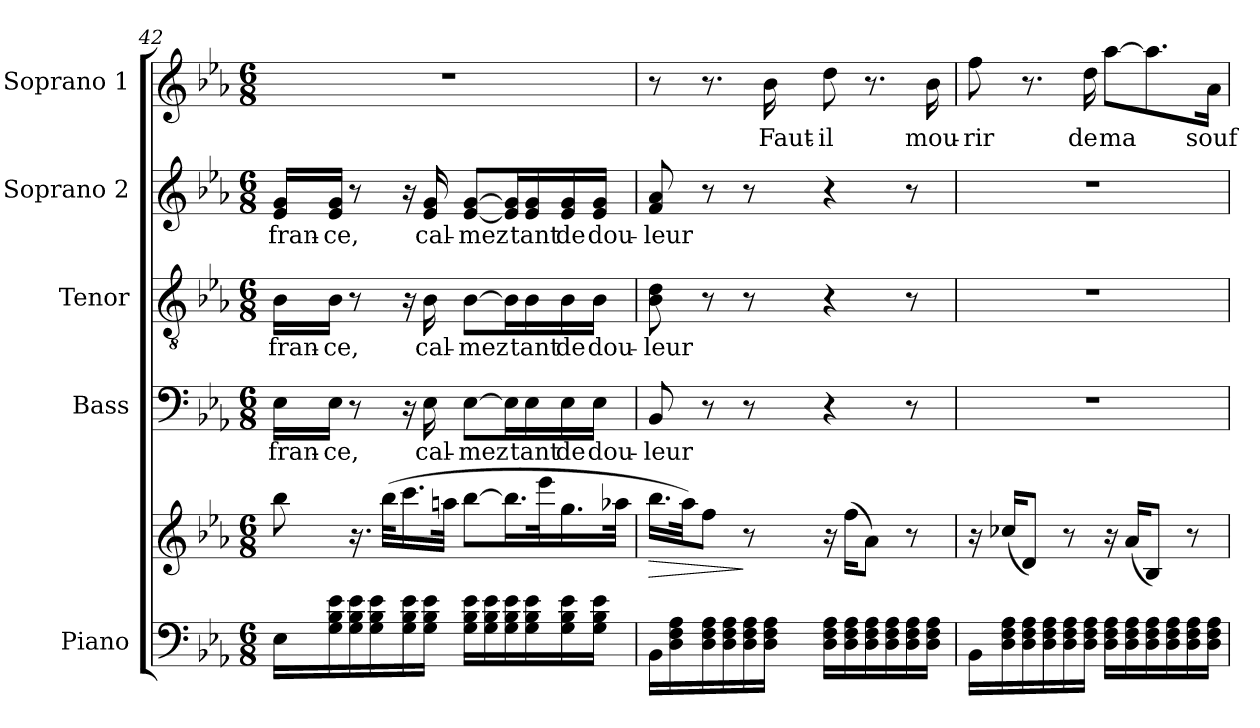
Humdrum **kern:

**kern	**kern	**dynam	**kern	**text	**kern	**text	**kern	**text	**kern	**text
*part5	*part5	*part5	*part4	*part4	*part3	*part3	*part2	*part2	*part1	*part1
*staff6	*staff5	*staff5/6	*staff4	*staff4	*staff3	*staff3	*staff2	*staff2	*staff1	*staff1
*I"Piano	*	*	*I"Bass	*	*I"Tenor	*	*I"Soprano 2	*	*I"Soprano 1	*
*I'Pno.	*	*	*I'Bas.	*	*I'Tén.	*	*I'Sop.	*	*	*
*clefF4	*clefG2	*	*clefF4	*	*clefGv2	*	*clefG2	*	*clefG2	*
*k[b-e-a-]	*k[b-e-a-]	*	*k[b-e-a-]	*	*k[b-e-a-]	*	*k[b-e-a-]	*	*k[b-e-a-]	*
*E-:	*E-:	*	*E-:	*	*E-:	*	*E-:	*	*E-:	*
*M6/8	*M6/8	*	*M6/8	*	*M6/8	*	*M6/8	*	*M6/8	*
=42	=42	=42	=42	=42	=42	=42	=42	=42	=42	=42
!	!	!	!	!LO:LY:b	!	!LO:LY:b	!	!LO:LY:b	!	!
16E-\LL	8bb-\	.	16E-\LL	-fran-	16B-\LL	-fran-	16e-/ 16g/LL	-fran-	2.r	.
!	!	!	!	!LO:LY:b	!	!LO:LY:b	!	!LO:LY:b	!	!
16G\ 16B-\ 16e-\	.	.	16E-\JJ	-ce,	16B-\JJ	-ce,	16e-/ 16g/JJ	-ce,	.	.
16G\ 16B-\ 16e-\	16.r	.	8r	.	8r	.	8r	.	.	.
16G\ 16B-\ 16e-\	.	.	.	.	.	.	.	.	.	.
.	(>32bb-\KLL	.	.	.	.	.	.	.	.	.
16G\ 16B-\ 16e-\	16.ccc\	.	16r	.	16r	.	16r	.	.	.
!	!	!	!	!LO:LY:b	!	!LO:LY:b	!	!LO:LY:b	!	!
16G\ 16B-\ 16e-\JJ	.	.	16E-\	cal-	16B-\	cal-	16e-/ 16g/	cal-	.	.
.	32aan\JJk	.	.	.	.	.	.	.	.	.
!	!	!	!	!LO:LY:b	!	!LO:LY:b	!	!LO:LY:b	!	!
16G\ 16B-\ 16e-\LL	[8bb-\L	.	[8E-\L	-mez	[8B-\L	-mez	[8e-/ [8g/L	-mez	.	.
16G\ 16B-\ 16e-\	.	.	.	.	.	.	.	.	.	.
16G\ 16B-\ 16e-\	16.bb-\L]	.	16E-\L]	.	16B-\L]	.	16e-/] 16g/]L	.	.	.
!	!	!	!	!LO:LY:b	!	!LO:LY:b	!	!LO:LY:b	!	!
16G\ 16B-\ 16e-\	.	.	16E-\	tant	16B-\	tant	16e-/ 16g/	tant	.	.
.	32eee-\K	.	.	.	.	.	.	.	.	.
!	!	!	!	!LO:LY:b	!	!LO:LY:b	!	!LO:LY:b	!	!
16G\ 16B-\ 16e-\	16.gg\	.	16E-\	de	16B-\	de	16e-/ 16g/	de	.	.
!	!	!	!	!LO:LY:b	!	!LO:LY:b	!	!LO:LY:b	!	!
16G\ 16B-\ 16e-\JJ	.	.	16E-\JJ	dou-	16B-\JJ	dou-	16e-/ 16g/JJ	dou-	.	.
.	32aa-X\JJk	.	.	.	.	.	.	.	.	.
!!LO:LB:g=z
=43	=43	=43	=43	=43	=43	=43	=43	=43	=43	=43
!	!	!LO:HP:b	!	!LO:LY:b	!	!LO:LY:b	!	!LO:LY:b	!	!
16BB-\LL	16.bb-\LL	>	8BB-/	-leur	8B-\ 8d\	-leur	8f/ 8a-/	-leur	8r	.
16D\ 16F\ 16A-\	.	.	.	.	.	.	.	.	.	.
.	32aa-\JK)	.	.	.	.	.	.	.	.	.
16D\ 16F\ 16A-\	8ff\J	.	8r	.	8r	.	8r	.	8.r	.
16D\ 16F\ 16A-\	.	.	.	.	.	.	.	.	.	.
16D\ 16F\ 16A-\	8r	]	8r	.	8r	.	8r	.	.	.
!	!	!	!	!	!	!	!	!	!	!LO:LY:b
16D\ 16F\ 16A-\JJ	.	.	.	.	.	.	.	.	16b-\	Faut-
!	!	!	!	!	!	!	!	!	!	!LO:LY:b
16D\ 16F\ 16A-\LL	16r	.	4r	.	4r	.	4r	.	8dd\	-il
16D\ 16F\ 16A-\	(>16ff\KL	.	.	.	.	.	.	.	.	.
16D\ 16F\ 16A-\	8a-\J)	.	.	.	.	.	.	.	8.r	.
16D\ 16F\ 16A-\	.	.	.	.	.	.	.	.	.	.
16D\ 16F\ 16A-\	8r	.	8r	.	8r	.	8r	.	.	.
!	!	!	!	!	!	!	!	!	!	!LO:LY:b
16D\ 16F\ 16A-\JJ	.	.	.	.	.	.	.	.	16b-\	mou-
=44	=44	=44	=44	=44	=44	=44	=44	=44	=44	=44
!	!	!	!	!	!	!	!	!	!	!LO:LY:b
16BB-\LL	16r	.	2.r	.	2.r	.	2.r	.	8ff\	-rir
16D\ 16F\ 16A-\	(<16cc-X/KL	.	.	.	.	.	.	.	.	.
16D\ 16F\ 16A-\	8d/J)	.	.	.	.	.	.	.	8.r	.
16D\ 16F\ 16A-\	.	.	.	.	.	.	.	.	.	.
16D\ 16F\ 16A-\	8r	.	.	.	.	.	.	.	.	.
!	!	!	!	!	!	!	!	!	!	!LO:LY:b
16D\ 16F\ 16A-\JJ	.	.	.	.	.	.	.	.	16dd\	de
!	!	!	!	!	!	!	!	!	!	!LO:LY:b
16D\ 16F\ 16A-\LL	16r	.	.	.	.	.	.	.	[8aa-\L	ma
16D\ 16F\ 16A-\	(<16a-/KL	.	.	.	.	.	.	.	.	.
16D\ 16F\ 16A-\	8B-/J)	.	.	.	.	.	.	.	8.aa-\]	.
16D\ 16F\ 16A-\	.	.	.	.	.	.	.	.	.	.
16D\ 16F\ 16A-\	8r	.	.	.	.	.	.	.	.	.
!	!	!	!	!	!	!	!	!	!	!LO:LY:b
16D\ 16F\ 16A-\JJ	.	.	.	.	.	.	.	.	16a-\Jk	souf-
=	=	=	=	=	=	=	=	=	=	=
*-	*-	*-	*-	*-	*-	*-	*-	*-	*-	*-
